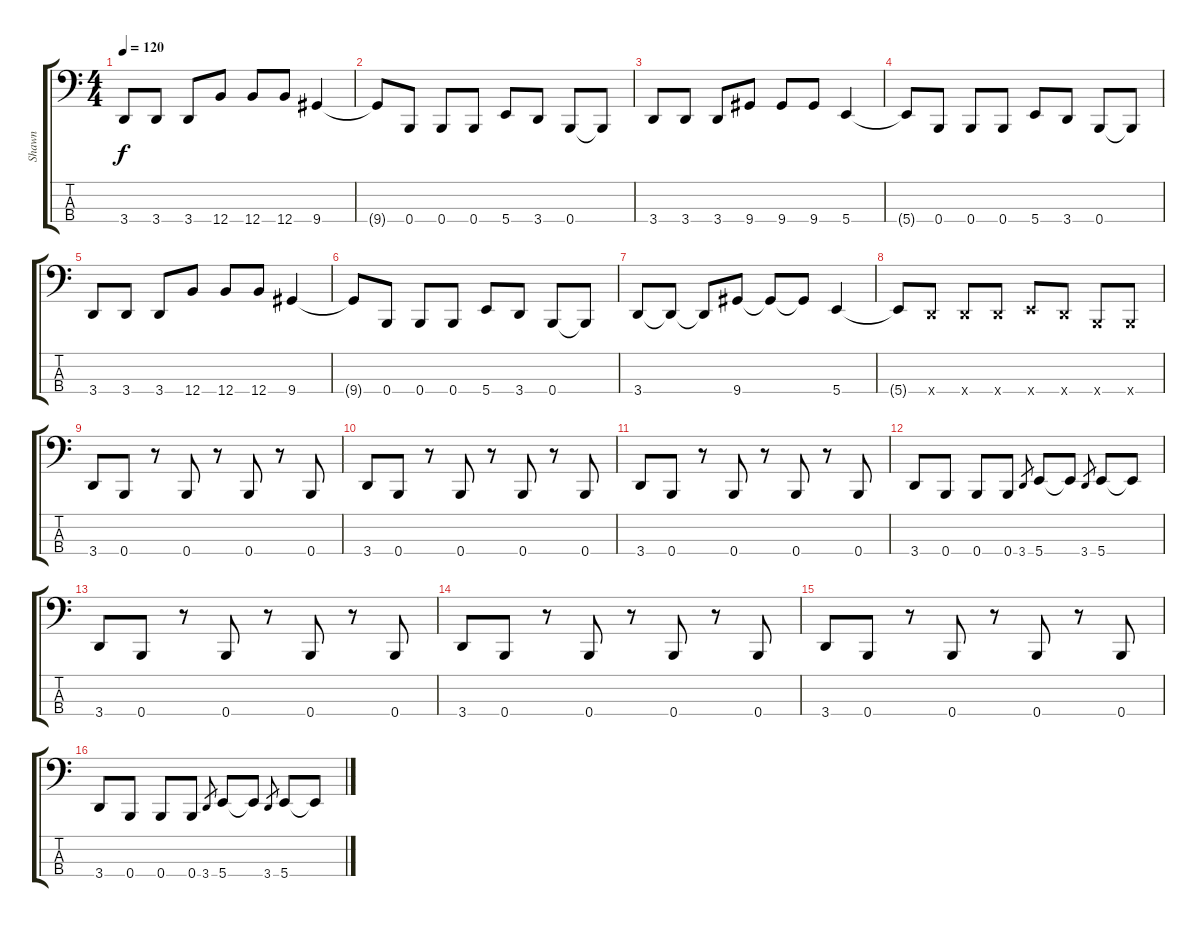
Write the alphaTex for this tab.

\track ("Shawn" "Shawn") {instrument electricbassfinger}
\staff {score tabs}
\tuning (E2 B1 Gb1 B0) {hide}
\ts (4 4)
\tempo 120
\clef f4
\ks c
3.4.8{dy f} 3.4.8 3.4.8 12.4.8 12.4.8 12.4.8 9.4.4 |
9.4{t}.8 0.4.8 0.4.8 0.4.8 5.4.8 3.4.8 0.4.8 0.4{t}.8 |
3.4.8 3.4.8 3.4.8 9.4.8 9.4.8 9.4.8 5.4.4 |
5.4{t}.8 0.4.8 0.4.8 0.4.8 5.4.8 3.4.8 0.4.8 0.4{t}.8 |
3.4.8 3.4.8 3.4.8 12.4.8 12.4.8 12.4.8 9.4.4 |
9.4{t}.8 0.4.8 0.4.8 0.4.8 5.4.8 3.4.8 0.4.8 0.4{t}.8 |
3.4.8 3.4{t}.8 3.4{t}.8 9.4.8 9.4{t}.8 9.4{t}.8 5.4.4 |
5.4{t}.8 3.4{x}.8 3.4{x}.8 3.4{x}.8 5.4{x}.8 3.4{x}.8 0.4{x}.8 0.4{x}.8 |
3.4.8 0.4.8 r.8 0.4.8 r.8 0.4.8 r.8 0.4.8 |
3.4.8 0.4.8 r.8 0.4.8 r.8 0.4.8 r.8 0.4.8 |
3.4.8 0.4.8 r.8 0.4.8 r.8 0.4.8 r.8 0.4.8 |
3.4.8 0.4.8 0.4.8 0.4.8 3.4.8{gr} 5.4.8 5.4{t}.8 3.4.8{gr} 5.4.8 5.4{t}.8 |
3.4.8 0.4.8 r.8 0.4.8 r.8 0.4.8 r.8 0.4.8 |
3.4.8 0.4.8 r.8 0.4.8 r.8 0.4.8 r.8 0.4.8 |
3.4.8 0.4.8 r.8 0.4.8 r.8 0.4.8 r.8 0.4.8 |
3.4.8 0.4.8 0.4.8 0.4.8 3.4.8{gr} 5.4.8 5.4{t}.8 3.4.8{gr} 5.4.8 5.4{t}.8
